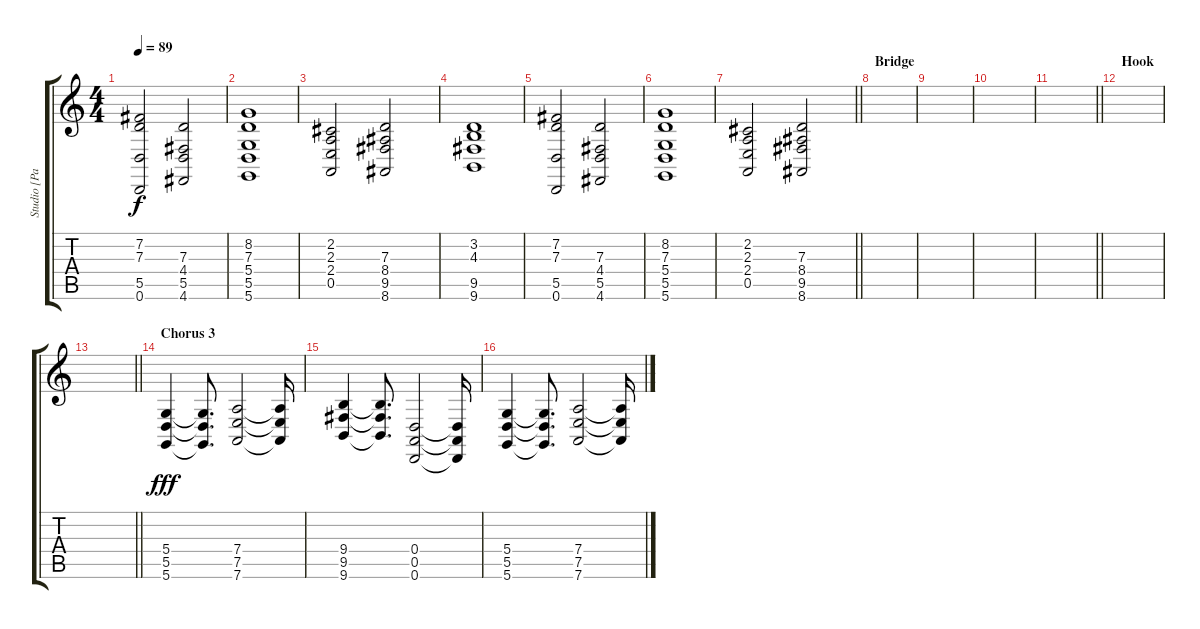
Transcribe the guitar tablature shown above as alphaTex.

\track ("Studio [Pad/FX]" "Studio [Pa") {instrument pad2warm}
\staff {score tabs}
\tuning (E4 B3 G3 D3 A2 D2) {hide}
\ts (4 4)
\tempo 89
\clef g2
\ks c
(7.2 7.3 5.5 0.6).2{dy f} (7.3 4.4 5.5 4.6).2 |
(8.2 7.3 5.4 5.5 5.6).1 |
(2.2 2.3 2.4 0.5).2 (7.3 8.4 9.5 8.6).2 |
(3.2 4.3 9.5 9.6).1 |
(7.2 7.3 5.5 0.6).2 (7.3 4.4 5.5 4.6).2 |
(8.2 7.3 5.4 5.5 5.6).1 |
\barLineRight lightlight
(2.2 2.3 2.4 0.5).2 (7.3 8.4 9.5 8.6).2 |
\section ("" "Bridge")
|
|
|
\barLineRight lightlight
|
\section ("" "Hook")
|
\barLineRight lightlight
|
\section ("" "Chorus 3")
(5.4 5.5 5.6).4{dy fff volume 6 balance 8 instrument pad2warm} (5.4{t} 5.5{t} 5.6{t}).8{d} (7.4 7.5 7.6).2 (7.4{t} 7.5{t} 7.6{t}).16 |
(9.4 9.5 9.6).4 (9.4{t} 9.5{t} 9.6{t}).8{d} (0.4 0.5 0.6).2 (0.4{t} 0.5{t} 0.6{t}).16 |
(5.4 5.5 5.6).4 (5.4{t} 5.5{t} 5.6{t}).8{d} (7.4 7.5 7.6).2 (7.4{t} 7.5{t} 7.6{t}).16
